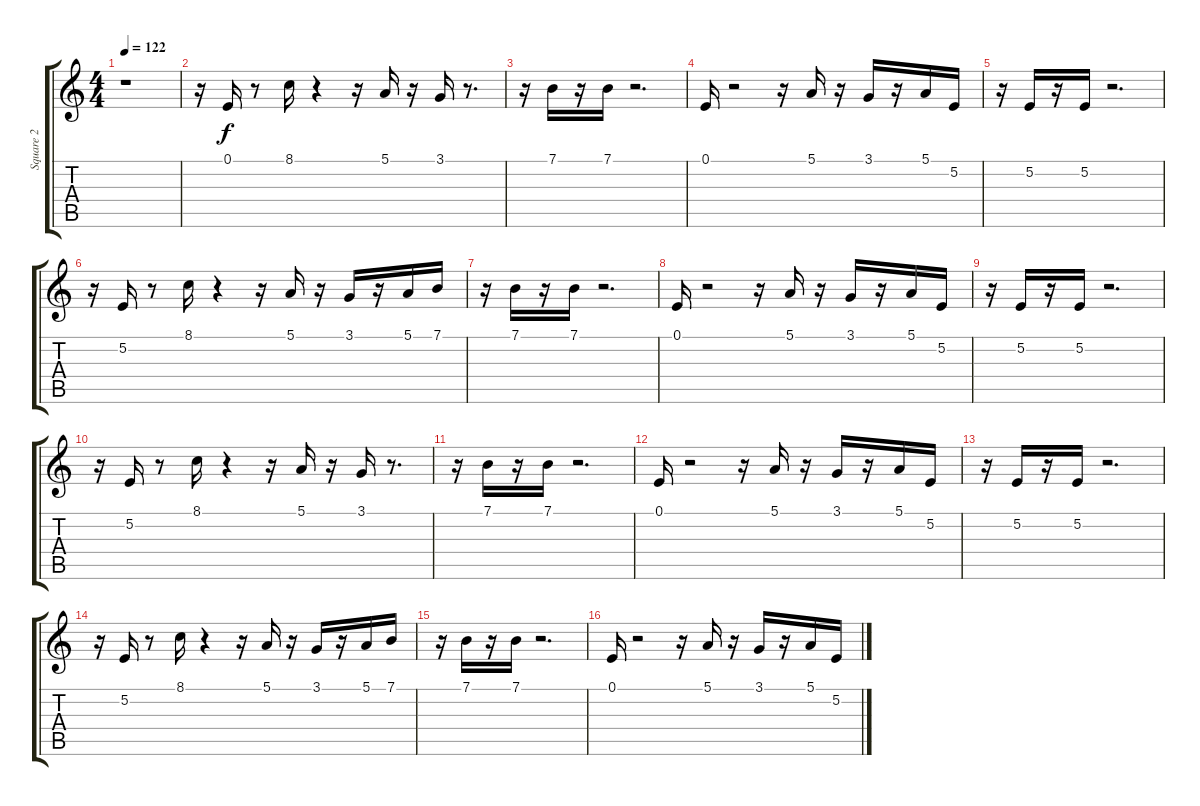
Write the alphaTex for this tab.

\track ("Square 2" "Square 2") {instrument lead1square}
\staff {score tabs}
\tuning (E4 B3 G3 D3 A2 E2) {hide}
\ts (4 4)
\tempo 122
\clef g2
\ks c
r.1{dy f} |
r.16 0.1.16 r.8 8.1.16 r.4 r.16 5.1.16 r.16 3.1.16 r.8{d} |
r.16 7.1.16 r.16 7.1.16 r.2{d} |
0.1.16 r.2 r.16 5.1.16 r.16 3.1.16 r.16 5.1.16 5.2.16 |
r.16 5.2.16 r.16 5.2.16 r.2{d} |
r.16 5.2.16 r.8 8.1.16 r.4 r.16 5.1.16 r.16 3.1.16 r.16 5.1.16 7.1.16 |
r.16 7.1.16 r.16 7.1.16 r.2{d} |
0.1.16 r.2 r.16 5.1.16 r.16 3.1.16 r.16 5.1.16 5.2.16 |
r.16 5.2.16 r.16 5.2.16 r.2{d} |
r.16 5.2.16 r.8 8.1.16 r.4 r.16 5.1.16 r.16 3.1.16 r.8{d} |
r.16 7.1.16 r.16 7.1.16 r.2{d} |
0.1.16 r.2 r.16 5.1.16 r.16 3.1.16 r.16 5.1.16 5.2.16 |
r.16 5.2.16 r.16 5.2.16 r.2{d} |
r.16 5.2.16 r.8 8.1.16 r.4 r.16 5.1.16 r.16 3.1.16 r.16 5.1.16 7.1.16 |
r.16 7.1.16 r.16 7.1.16 r.2{d} |
0.1.16 r.2 r.16 5.1.16 r.16 3.1.16 r.16 5.1.16 5.2.16
